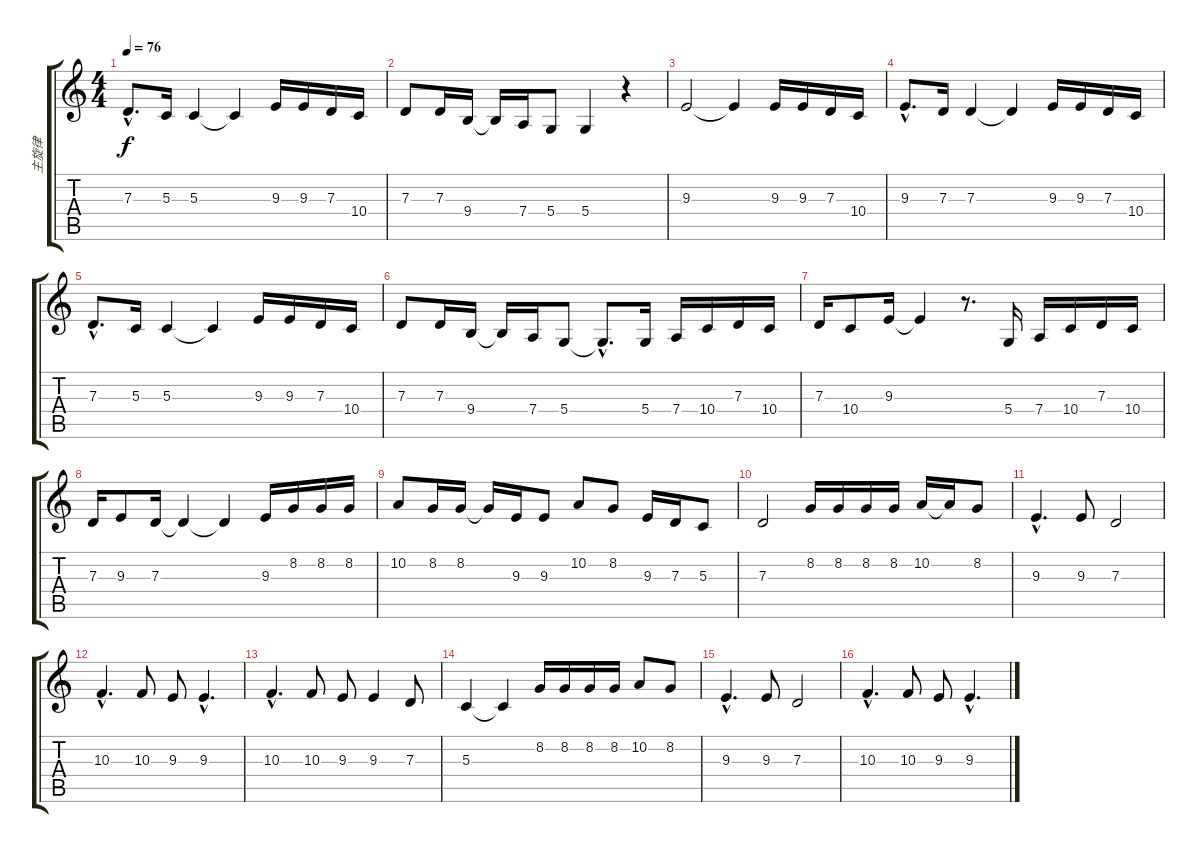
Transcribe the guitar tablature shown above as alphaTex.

\track ("主旋律" "主旋律") {instrument bassoon}
\staff {score tabs}
\tuning (E4 B3 G3 D3 A2 E2) {hide}
\ts (4 4)
\tempo 76
\clef g2
\ks c
7.3{hac}.8{d dy f} 5.3.16 5.3.4 5.3{t}.4 9.3.16 9.3.16 7.3.16 10.4.16 |
7.3.8 7.3.16 9.4.16 9.4{t}.16 7.4.16 5.4.8 5.4.4 r.4 |
9.3.2 9.3{t}.4 9.3.16 9.3.16 7.3.16 10.4.16 |
9.3{hac}.8{d} 7.3.16 7.3.4 7.3{t}.4 9.3.16 9.3.16 7.3.16 10.4.16 |
7.3{hac}.8{d} 5.3.16 5.3.4 5.3{t}.4 9.3.16 9.3.16 7.3.16 10.4.16 |
7.3.8 7.3.16 9.4.16 9.4{t}.16 7.4.16 5.4.8 5.4{hac t}.8{d} 5.4.16 7.4.16 10.4.16 7.3.16 10.4.16 |
7.3.16 10.4.8 9.3.16 9.3{t}.4 r.8{d} 5.4.16 7.4.16 10.4.16 7.3.16 10.4.16 |
7.3.16 9.3.8 7.3.16 7.3{t}.4 7.3{t}.4 9.3.16 8.2.16 8.2.16 8.2.16 |
10.2.8 8.2.16 8.2.16 8.2{t}.16 9.3.16 9.3.8 10.2.8 8.2.8 9.3.16 7.3.16 5.3.8 |
7.3.2 8.2.16 8.2.16 8.2.16 8.2.16 10.2.16 10.2{t}.16 8.2.8 |
9.3{hac}.4{d} 9.3.8 7.3.2 |
10.3{hac}.4{d} 10.3.8 9.3.8 9.3{hac}.4{d} |
10.3{hac}.4{d} 10.3.8 9.3.8 9.3.4 7.3.8 |
5.3.4 5.3{t}.4 8.2.16 8.2.16 8.2.16 8.2.16 10.2.8 8.2.8 |
9.3{hac}.4{d} 9.3.8 7.3.2 |
10.3{hac}.4{d} 10.3.8 9.3.8 9.3{hac}.4{d}
